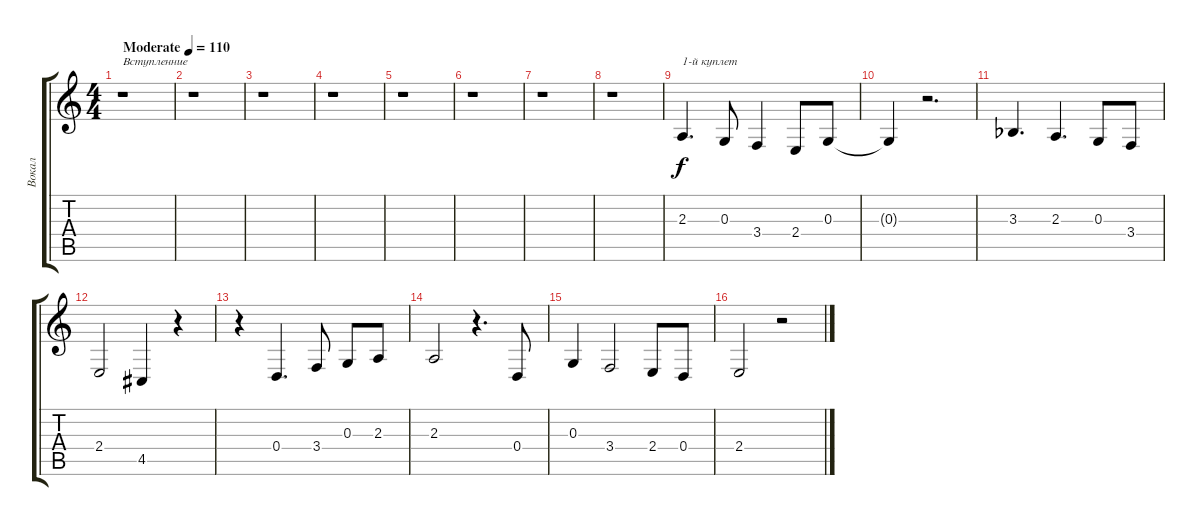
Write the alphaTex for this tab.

\track ("Вокал" "Вокал") {instrument oboe}
\staff {score tabs}
\tuning (E4 B3 G3 D3 A2 E2) {hide}
\ts (4 4)
\tempo (110 "Moderate")
\clef g2
\ks aminor
r.1{txt "Вступленние" dy f instrument oboe} |
r.1 |
r.1 |
r.1 |
r.1 |
r.1 |
r.1 |
r.1 |
2.3.4{d txt "1-й куплет"} 0.3.8 3.4.4 2.4.8 0.3.8 |
0.3{t}.4 r.2{d} |
3.3{acc b}.4{d} 2.3.4{d} 0.3.8 3.4.8 |
2.4.2 4.5.4 r.4 |
r.4 0.4.4{d} 3.4.8 0.3.8 2.3.8 |
2.3.2 r.4{d} 0.4.8 |
0.3.4 3.4.2 2.4.8 0.4.8 |
2.4.2 r.2
